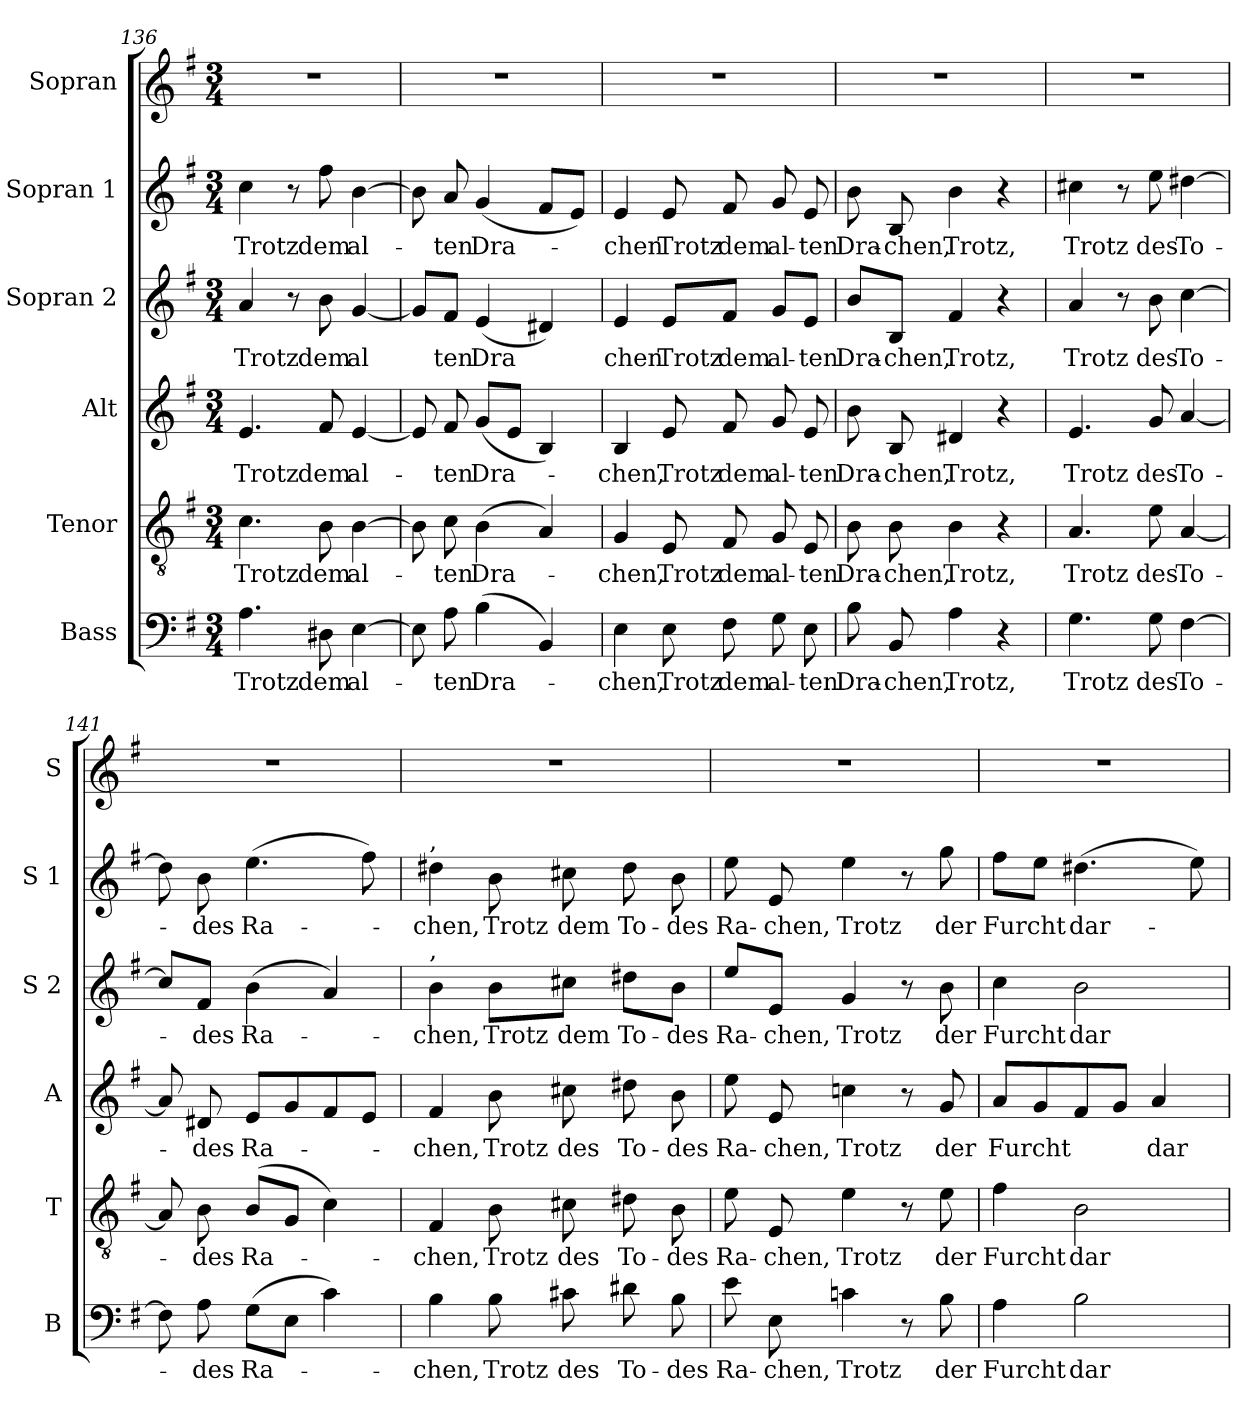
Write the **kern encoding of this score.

**kern	**text	**kern	**text	**kern	**text	**kern	**text	**kern	**text	**kern
*part6	*part6	*part5	*part5	*part4	*part4	*part3	*part3	*part2	*part2	*part1
*staff6	*staff6	*staff5	*staff5	*staff4	*staff4	*staff3	*staff3	*staff2	*staff2	*staff1
*I"Bass	*	*I"Tenor	*	*I"Alt	*	*I"Sopran 2	*	*I"Sopran 1	*	*I"Sopran
*I'B	*	*I'T	*	*I'A	*	*I'S 2	*	*I'S 1	*	*I'S
*clefF4	*	*clefGv2	*	*clefG2	*	*clefG2	*	*clefG2	*	*clefG2
*k[f#]	*	*k[f#]	*	*k[f#]	*	*k[f#]	*	*k[f#]	*	*k[f#]
*e:	*	*e:	*	*e:	*	*e:	*	*e:	*	*e:
*M3/4	*	*M3/4	*	*M3/4	*	*M3/4	*	*M3/4	*	*M3/4
=136	=136	=136	=136	=136	=136	=136	=136	=136	=136	=136
4.A\	Trotz	4.c\	Trotz	4.e/	Trotz	4a/	Trotz	4cc\	Trotz	2.r
.	.	.	.	.	.	8r	.	8r	.	.
8D#X\	dem	8B\	dem	8f#/	dem	8b\	dem	8ff#\	dem	.
[4E\	al-	[4B\	al-	[4e/	al-	[4g/	al	[4b\	al-	.
=137	=137	=137	=137	=137	=137	=137	=137	=137	=137	=137
8E\]	.	8B\]	.	8e/]	.	8g/L]	.	8b\]	.	2.r
8A\	-ten	8c\	-ten	8f#/	-ten	8f#/J	ten	8a/	-ten	.
(4B\	Dra-	(4B\	Dra-	(8g/L	Dra-	(4e/	Dra	(4g/	Dra-	.
.	.	.	.	8e/J	.	.	.	.	.	.
4BB/)	.	4A/)	.	4B/)	.	4d#X/)	.	8f#/L	.	.
.	.	.	.	.	.	.	.	8e/J)	.	.
=138	=138	=138	=138	=138	=138	=138	=138	=138	=138	=138
4E\	-chen,	4G/	-chen,	4B/	-chen,	4e/	chen	4e/	-chen	2.r
8E\	Trotz	8E/	Trotz	8e/	Trotz	8e/L	Trotz	8e/	Trotz	.
8F#\	dem	8F#/	dem	8f#/	dem	8f#/J	dem	8f#/	dem	.
8G\	al-	8G/	al-	8g/	al-	8g/L	al-	8g/	al-	.
8E\	-ten	8E/	-ten	8e/	-ten	8e/J	-ten	8e/	-ten	.
=139	=139	=139	=139	=139	=139	=139	=139	=139	=139	=139
8B\	Dra-	8B\	Dra-	8b\	Dra-	8b/L	Dra-	8b\	Dra-	2.r
8BB/	-chen,	8B\	-chen,	8B/	-chen,	8B/J	-chen,	8B/	-chen,	.
4A\	Trotz,	4B\	Trotz,	4d#X/	Trotz,	4f#/	Trotz,	4b\	Trotz,	.
4r	.	4r	.	4r	.	4r	.	4r	.	.
!!LO:LB:g=z
=140	=140	=140	=140	=140	=140	=140	=140	=140	=140	=140
4.G\	Trotz	4.A/	Trotz	4.e/	Trotz	4a/	Trotz	4cc#X\	Trotz	2.r
.	.	.	.	.	.	8r	.	8r	.	.
8G\	des	8e\	des	8g/	des	8b\	des	8ee\	des	.
[4F#\	To-	[4A/	To-	[4a/	To-	[4cc\	To-	[4dd#X\	To-	.
=141	=141	=141	=141	=141	=141	=141	=141	=141	=141	=141
8F#\]	.	8A/]	.	8a/]	.	8cc/L]	.	8dd#\]	.	2.r
8A\	-des	8B\	-des	8d#X/	-des	8f#/J	-des	8b\	-des	.
(8G\L	Ra-	(8B/L	Ra-	8e/L	Ra-	(4b\	Ra-	(>4.ee\	Ra-	.
8E\J	.	8G/J	.	8g/	.	.	.	.	.	.
4c\)	.	4c\)	.	8f#/	.	4a/)	.	.	.	.
.	.	.	.	8e/J	.	.	.	8ff#\)	.	.
=142	=142	=142	=142	=142	=142	=142	=142	=142	=142	=142
!	!	!	!	!	!	!	!	!LO:TX:a:t=,	!	!
!	!	!	!	!	!	!LO:TX:a:t=,	!	!	!	!
4B\	-chen,	4F#/	-chen,	4f#/	-chen,	4b\	-chen,	4dd#X\	-chen,	2.r
8B\	Trotz	8B\	Trotz	8b\	Trotz	8b\L	Trotz	8b\	Trotz	.
8c#X\	des	8c#X\	des	8cc#X\	des	8cc#X\J	dem	8cc#X\	dem	.
8d#X\	To-	8d#X\	To-	8dd#X\	To-	8dd#X\L	To-	8dd#\	To-	.
8B\	-des	8B\	-des	8b\	-des	8b\J	-des	8b\	-des	.
=143	=143	=143	=143	=143	=143	=143	=143	=143	=143	=143
8e\	Ra-	8e\	Ra-	8ee\	Ra-	8ee/L	Ra-	8ee\	Ra-	2.r
8E\	-chen,	8E/	-chen,	8e/	-chen,	8e/J	-chen,	8e/	-chen,	.
4cn\	Trotz	4e\	Trotz	4ccn\	Trotz	4g/	Trotz	4ee\	Trotz	.
8r	.	8r	.	8r	.	8r	.	8r	.	.
8B\	der	8e\	der	8g/	der	8b\	der	8gg\	der	.
!!LO:LB:g=z
=144	=144	=144	=144	=144	=144	=144	=144	=144	=144	=144
4A\	Furcht	4f#\	Furcht	8a/L	Furcht	4cc\	Furcht	8ff#\L	Furcht	2.r
.	.	.	.	8g/	.	.	.	8ee\J	.	.
2B\	dar-	2B\	dar-	8f#/	.	2b\	dar-	(>4.dd#X\	dar-	.
.	.	.	.	8g/J	.	.	.	.	.	.
.	.	.	.	4a/	dar-	.	.	.	.	.
.	.	.	.	.	.	.	.	8ee\)	.	.
=	=	=	=	=	=	=	=	=	=	=
*-	*-	*-	*-	*-	*-	*-	*-	*-	*-	*-
